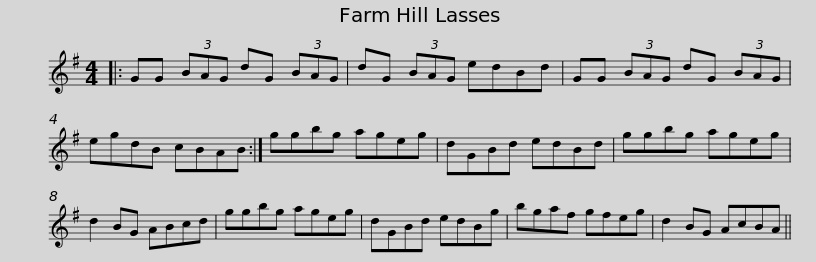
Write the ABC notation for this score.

X:1
L:1/8
M:4/4
I:linebreak $
K:G
V:1 treble
V:1
|: GG (3BAG dG (3BAG | dG (3BAG edBd | GG (3BAG dG (3BAG | egdB cBAB :|$ ggbg ageg | %5
 dGBd edBd | ggbg ageg | d2 BG ABcd | ggbg ageg |$ dGBd edBg | %10
 bgaf gfeg | d2 BG AcBA || %12
